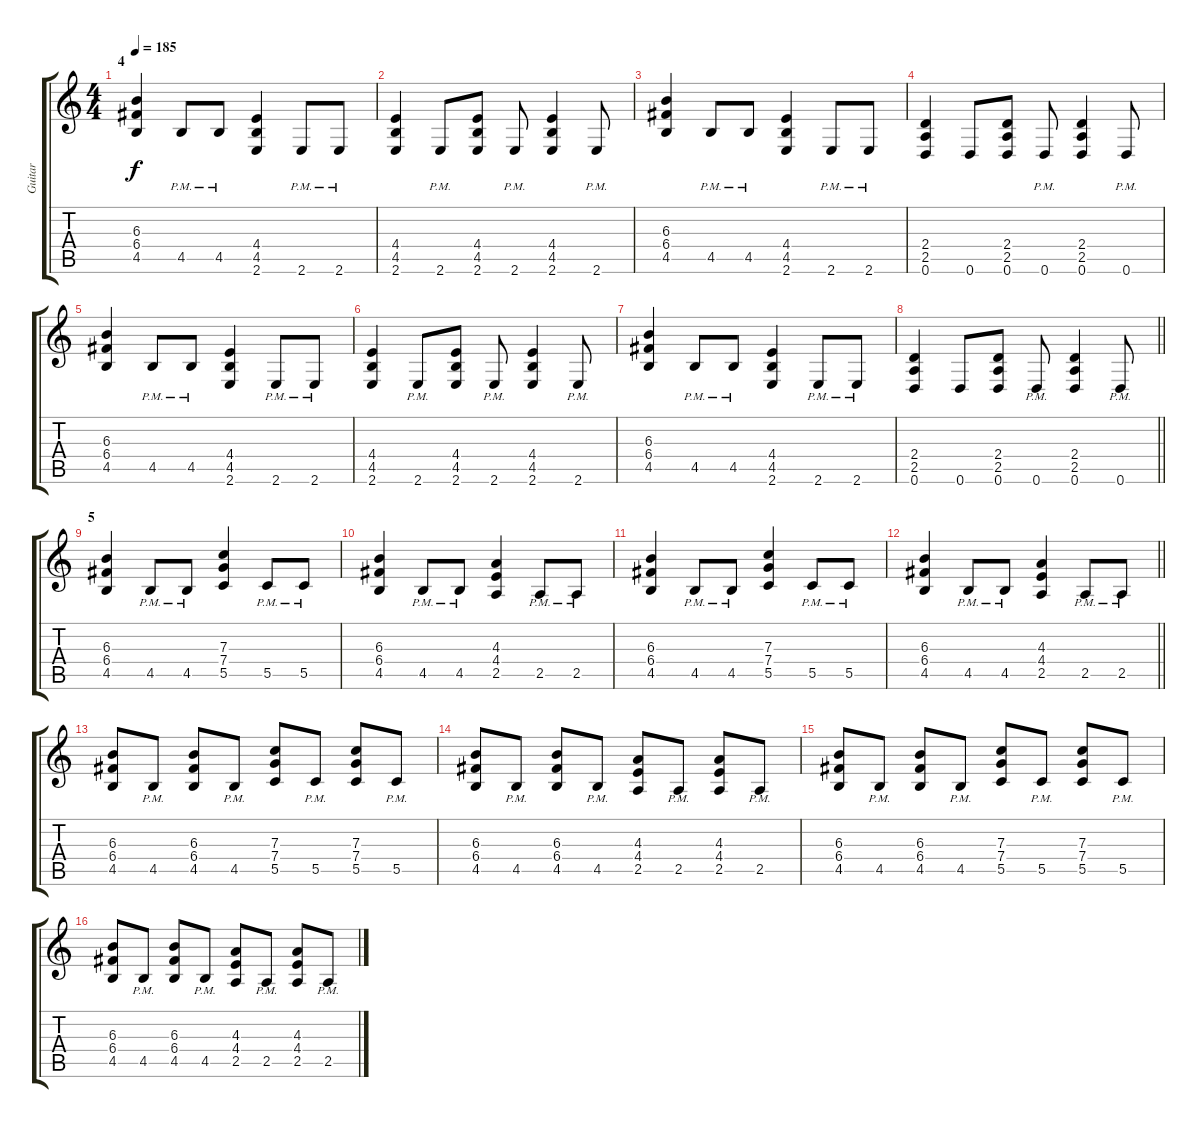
\track ("Guitar" "Guitar") {instrument overdrivenguitar}
\staff {score tabs}
\tuning (D4 A3 F3 C3 G2 D2) {hide}
\ts (4 4)
\section ("" "4")
\tempo 185
\clef g2
\ks c
(6.3 6.4 4.5).4{dy f} 4.5{pm}.8 4.5{pm}.8 (4.4 4.5 2.6).4 2.6{pm}.8 2.6{pm}.8 |
(4.4 4.5 2.6).4 2.6{pm}.8 (4.4 4.5 2.6).8 2.6{pm}.8 (4.4 4.5 2.6).4 2.6{pm}.8 |
(6.3 6.4 4.5).4 4.5{pm}.8 4.5{pm}.8 (4.4 4.5 2.6).4 2.6{pm}.8 2.6{pm}.8 |
(2.4 2.5 0.6).4 0.6.8 (2.4 2.5 0.6).8 0.6{pm}.8 (2.4 2.5 0.6).4 0.6{pm}.8 |
(6.3 6.4 4.5).4 4.5{pm}.8 4.5{pm}.8 (4.4 4.5 2.6).4 2.6{pm}.8 2.6{pm}.8 |
(4.4 4.5 2.6).4 2.6{pm}.8 (4.4 4.5 2.6).8 2.6{pm}.8 (4.4 4.5 2.6).4 2.6{pm}.8 |
(6.3 6.4 4.5).4 4.5{pm}.8 4.5{pm}.8 (4.4 4.5 2.6).4 2.6{pm}.8 2.6{pm}.8 |
\barLineRight lightlight
(2.4 2.5 0.6).4 0.6.8 (2.4 2.5 0.6).8 0.6{pm}.8 (2.4 2.5 0.6).4 0.6{pm}.8 |
\section ("" "5")
(6.3 6.4 4.5).4 4.5{pm}.8 4.5{pm}.8 (7.3 7.4 5.5).4 5.5{pm}.8 5.5{pm}.8 |
(6.3 6.4 4.5).4 4.5{pm}.8 4.5{pm}.8 (4.3 4.4 2.5).4 2.5{pm}.8 2.5{pm}.8 |
(6.3 6.4 4.5).4 4.5{pm}.8 4.5{pm}.8 (7.3 7.4 5.5).4 5.5{pm}.8 5.5{pm}.8 |
\barLineRight lightlight
(6.3 6.4 4.5).4 4.5{pm}.8 4.5{pm}.8 (4.3 4.4 2.5).4 2.5{pm}.8 2.5{pm}.8 |
\section ("" "")
(6.3 6.4 4.5).8 4.5{pm}.8 (6.3 6.4 4.5).8 4.5{pm}.8 (7.3 7.4 5.5).8 5.5{pm}.8 (7.3 7.4 5.5).8 5.5{pm}.8 |
(6.3 6.4 4.5).8 4.5{pm}.8 (6.3 6.4 4.5).8 4.5{pm}.8 (4.3 4.4 2.5).8 2.5{pm}.8 (4.3 4.4 2.5).8 2.5{pm}.8 |
(6.3 6.4 4.5).8 4.5{pm}.8 (6.3 6.4 4.5).8 4.5{pm}.8 (7.3 7.4 5.5).8 5.5{pm}.8 (7.3 7.4 5.5).8 5.5{pm}.8 |
(6.3 6.4 4.5).8 4.5{pm}.8 (6.3 6.4 4.5).8 4.5{pm}.8 (4.3 4.4 2.5).8 2.5{pm}.8 (4.3 4.4 2.5).8 2.5{pm}.8
